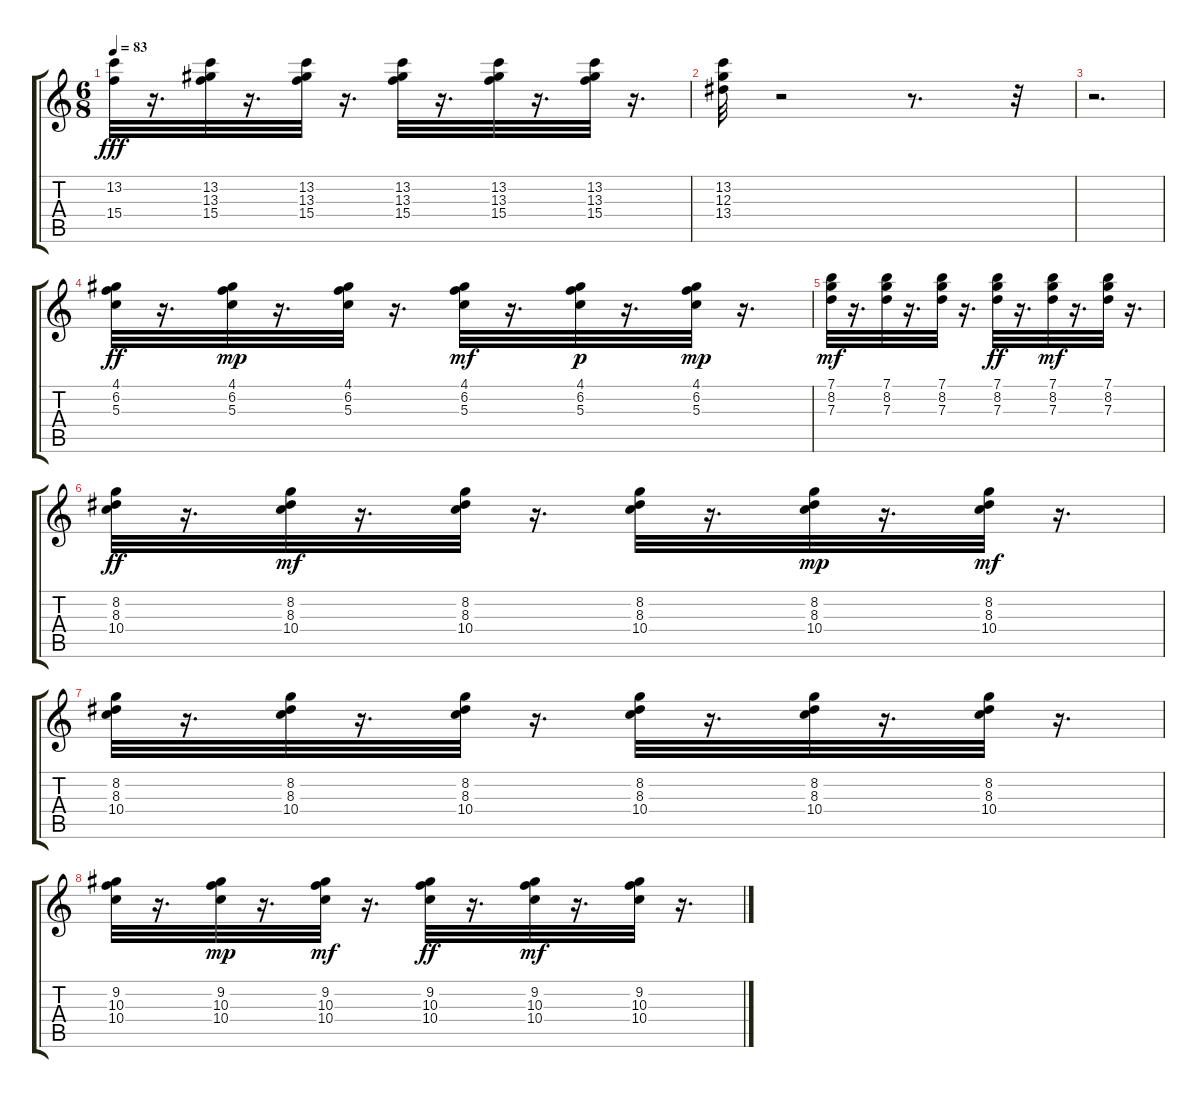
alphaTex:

\track "" {instrument electricbassfinger}
\staff {score tabs}
\tuning (E4 B3 G3 D3 A2 E2) {hide}
\ts (6 8)
\tempo 83
\clef g2
\ks c
(13.2 15.4).32{dy fff} r.16{d} (13.2 13.3 15.4).32 r.16{d} (13.2 13.3 15.4).32 r.16{d} (13.2 13.3 15.4).32 r.16{d} (13.2 13.3 15.4).32 r.16{d} (13.2 13.3 15.4).32 r.16{d} |
(13.2 12.3 13.4).32 r.2 r.8{d} r.32 |
r.2{d} |
(4.1 6.2 5.3).32{dy ff} r.16{d} (4.1 6.2 5.3).32{dy mp} r.16{d} (4.1 6.2 5.3).32 r.16{d} (4.1 6.2 5.3).32{dy mf} r.16{d} (4.1 6.2 5.3).32{dy p} r.16{d} (4.1 6.2 5.3).32{dy mp} r.16{d} |
(7.1 8.2 7.3).32{dy mf} r.16{d} (7.1 8.2 7.3).32 r.16{d} (7.1 8.2 7.3).32 r.16{d} (7.1 8.2 7.3).32{dy ff} r.16{d} (7.1 8.2 7.3).32{dy mf} r.16{d} (7.1 8.2 7.3).32 r.16{d} |
(8.2 8.3 10.4).32{dy ff} r.16{d} (8.2 8.3 10.4).32{dy mf} r.16{d} (8.2 8.3 10.4).32 r.16{d} (8.2 8.3 10.4).32 r.16{d} (8.2 8.3 10.4).32{dy mp} r.16{d} (8.2 8.3 10.4).32{dy mf} r.16{d} |
(8.2 8.3 10.4).32 r.16{d} (8.2 8.3 10.4).32 r.16{d} (8.2 8.3 10.4).32 r.16{d} (8.2 8.3 10.4).32 r.16{d} (8.2 8.3 10.4).32 r.16{d} (8.2 8.3 10.4).32 r.16{d} |
(9.2 10.3 10.4).32 r.16{d} (9.2 10.3 10.4).32{dy mp} r.16{d} (9.2 10.3 10.4).32{dy mf} r.16{d} (9.2 10.3 10.4).32{dy ff} r.16{d} (9.2 10.3 10.4).32{dy mf} r.16{d} (9.2 10.3 10.4).32 r.16{d}
